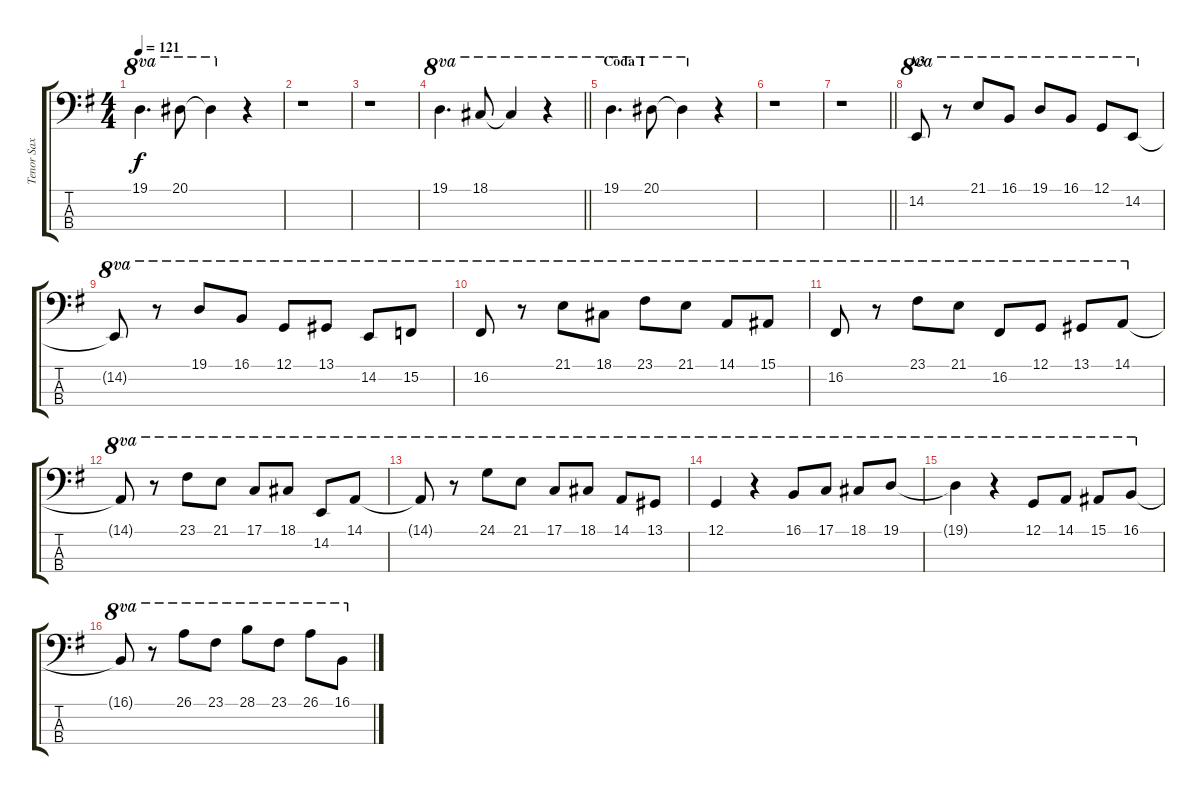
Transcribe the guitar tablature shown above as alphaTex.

\track ("Tenor Sax 2" "Tenor Sax ") {instrument tenorsax}
\staff {score tabs}
\tuning (G2 D2 A1 E1) {hide}
\ts (4 4)
\tempo 121
\clef f4
\ks g
19.1.4{d ot 8va dy f} 20.1.8{ot 8va} 20.1{t}.4{ot 8va} r.4 |
r.1 |
r.1 |
\barLineRight lightlight
19.1.4{d ot 8va} 18.1.8{ot 8va} 18.1{t}.4{ot 8va} r.4{ot 8va} |
\section ("" "Coda 1")
19.1.4{d ot 8va} 20.1.8{ot 8va} 20.1{t}.4{ot 8va} r.4 |
r.1 |
\barLineRight lightlight
r.1 |
\section ("" "A3")
14.2.8{ot 8va} r.8{ot 8va} 21.1.8{ot 8va} 16.1.8{ot 8va} 19.1.8{ot 8va} 16.1.8{ot 8va} 12.1.8{ot 8va} 14.2.8{ot 8va} |
14.2{t}.8{ot 8va} r.8{ot 8va} 19.1.8{ot 8va} 16.1.8{ot 8va} 12.1.8{ot 8va} 13.1.8{ot 8va} 14.2.8{ot 8va} 15.2.8{ot 8va} |
16.2.8{ot 8va} r.8{ot 8va} 21.1.8{ot 8va} 18.1.8{ot 8va} 23.1.8{ot 8va} 21.1.8{ot 8va} 14.1.8{ot 8va} 15.1.8{ot 8va} |
16.2.8{ot 8va} r.8{ot 8va} 23.1.8{ot 8va} 21.1.8{ot 8va} 16.2.8{ot 8va} 12.1.8{ot 8va} 13.1.8{ot 8va} 14.1.8{ot 8va} |
14.1{t}.8{ot 8va} r.8{ot 8va} 23.1.8{ot 8va} 21.1.8{ot 8va} 17.1.8{ot 8va} 18.1.8{ot 8va} 14.2.8{ot 8va} 14.1.8{ot 8va} |
14.1{t}.8{ot 8va} r.8{ot 8va} 24.1.8{ot 8va} 21.1.8{ot 8va} 17.1.8{ot 8va} 18.1.8{ot 8va} 14.1.8{ot 8va} 13.1.8{ot 8va} |
12.1.4{ot 8va} r.4{ot 8va} 16.1.8{ot 8va} 17.1.8{ot 8va} 18.1.8{ot 8va} 19.1.8{ot 8va} |
19.1{t}.4{ot 8va} r.4{ot 8va} 12.1.8{ot 8va} 14.1.8{ot 8va} 15.1.8{ot 8va} 16.1.8{ot 8va} |
16.1{t}.8{ot 8va} r.8{ot 8va} 26.1.8{ot 8va} 23.1.8{ot 8va} 28.1.8{ot 8va} 23.1.8{ot 8va} 26.1.8{ot 8va} 16.1.8{ot 8va}
